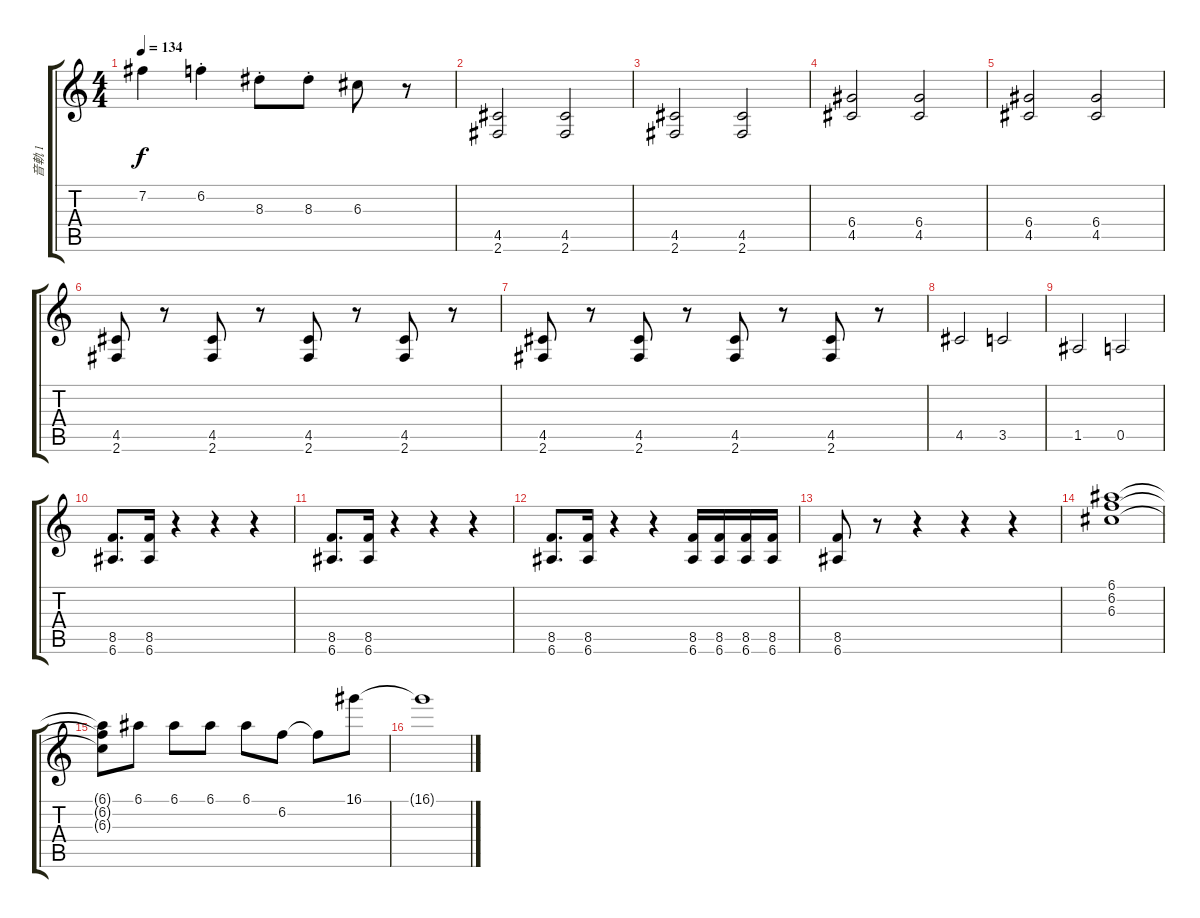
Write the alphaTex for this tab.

\track ("音軌 1" "音軌 1") {instrument overdrivenguitar}
\staff {score tabs}
\tuning (E4 B3 G3 D3 A2 E2) {hide}
\ts (4 4)
\tempo 134
\clef g2
\ks c
7.2{t}.4{dy f} 6.2{st}.4 8.3{st}.8 8.3{st}.8 6.3.8 r.8 |
(4.5 2.6).2 (4.5 2.6).2 |
(4.5 2.6).2 (4.5 2.6).2 |
(6.4 4.5).2 (6.4 4.5).2 |
(6.4 4.5).2 (6.4 4.5).2 |
(4.5 2.6).8 r.8 (4.5 2.6).8 r.8 (4.5 2.6).8 r.8 (4.5 2.6).8 r.8 |
(4.5 2.6).8 r.8 (4.5 2.6).8 r.8 (4.5 2.6).8 r.8 (4.5 2.6).8 r.8 |
4.5.2 3.5.2 |
1.5.2 0.5.2 |
(8.5 6.6).8{d} (8.5 6.6).16 r.4 r.4 r.4 |
(8.5 6.6).8{d} (8.5 6.6).16 r.4 r.4 r.4 |
(8.5 6.6).8{d} (8.5 6.6).16 r.4 r.4 (8.5 6.6).16 (8.5 6.6).16 (8.5 6.6).16 (8.5 6.6).16 |
(8.5 6.6).8 r.8 r.4 r.4 r.4 |
(6.1 6.2 6.3).1{instrument electricguitarjazz} |
(6.1{t} 6.2{t} 6.3{t}).8 6.1.8 6.1.8 6.1.8 6.1.8 6.2.8 6.2{t}.8 16.1.8 |
16.1{t}.1
